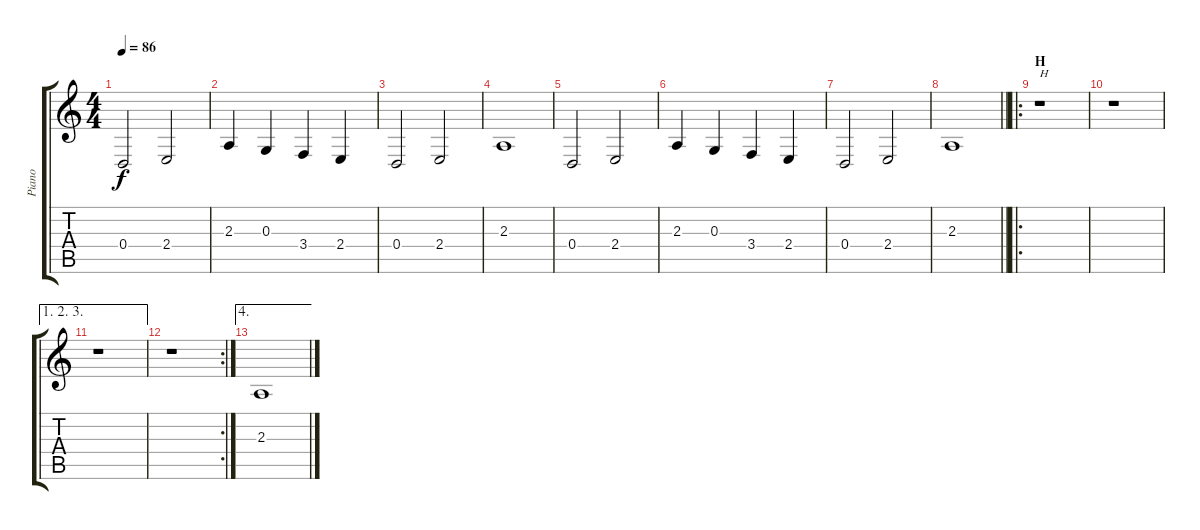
\track ("Piano" "Piano") {instrument acousticgrandpiano}
\staff {score tabs}
\tuning (E4 B3 G3 D3 A2 E2) {hide}
\ts (4 4)
\tempo 86
\clef g2
\ks c
0.4.2{dy f} 2.4.2 |
2.3.4 0.3.4 3.4.4 2.4.4 |
0.4.2 2.4.2 |
2.3.1 |
0.4.2 2.4.2 |
2.3.4 0.3.4 3.4.4 2.4.4 |
0.4.2 2.4.2 |
\barLineRight lightlight
2.3.1 |
\ro
\section ("" "H")
r.1{txt "H"} |
r.1 |
\ae (1 2 3)
r.1 |
\rc 2
r.1 |
\ae 4
2.3.1
